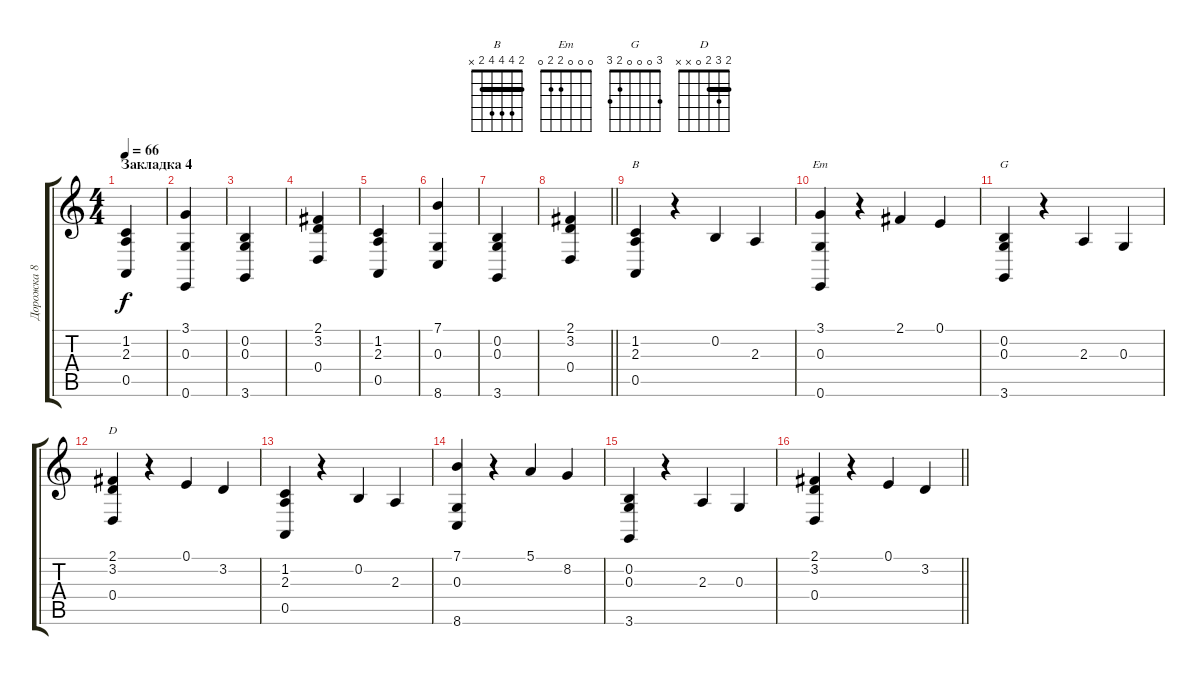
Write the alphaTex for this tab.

\track ("Дорожка 8" "Дорожка 8") {instrument violin}
\staff {score tabs}
\tuning (E4 B3 G3 D3 A2 E2) {hide}
\chord ("B" 2 4 4 4 2 x) {barre 2}
\chord ("Em" 0 0 0 2 2 0)
\chord ("G" 3 0 0 0 2 3)
\chord ("D" 2 3 2 0 x x) {barre 2}
\ts (4 4)
\section ("" "Закладка 4")
\tempo 66
\clef g2
\ks c
(1.2 2.3 0.5).4{dy f} |
(3.1 0.3 0.6).4 |
(0.2 0.3 3.6).4 |
(2.1 3.2 0.4).4 |
(1.2 2.3 0.5).4 |
(7.1 0.3 8.6).4 |
(0.2 0.3 3.6).4 |
\barLineRight lightlight
(2.1 3.2 0.4).4 |
(1.2 2.3 0.5).4{ch "B"} r.4 0.2.4 2.3.4 |
(3.1 0.3 0.6).4{ch "Em"} r.4 2.1.4 0.1.4 |
(0.2 0.3 3.6).4{ch "G"} r.4 2.3.4 0.3.4 |
(2.1 3.2 0.4).4{ch "D"} r.4 0.1.4 3.2.4 |
(1.2 2.3 0.5).4 r.4 0.2.4 2.3.4 |
(7.1 0.3 8.6).4 r.4 5.1.4 8.2.4 |
(0.2 0.3 3.6).4 r.4 2.3.4 0.3.4 |
\barLineRight lightlight
(2.1 3.2 0.4).4 r.4 0.1.4 3.2.4
